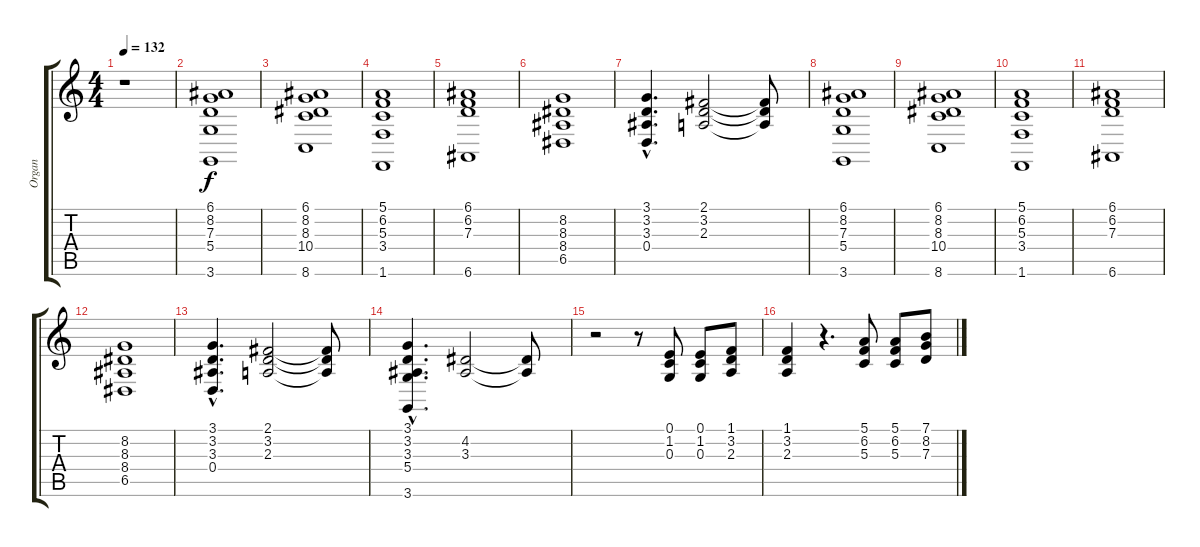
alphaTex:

\track ("Organ" "Organ") {instrument drawbarorgan}
\staff {score tabs}
\tuning (E4 B3 G3 D3 A2 E2) {hide}
\ts (4 4)
\tempo 132
\clef g2
\ks c
r.1{dy f} |
(6.1 8.2 7.3 5.4 3.6).1 |
(6.1 8.2 8.3 10.4 8.6).1 |
(5.1 6.2 5.3 3.4 1.6).1 |
(6.1 6.2 7.3 6.6).1 |
(8.2 8.3 8.4 6.5).1 |
(3.1{hac} 3.2{hac} 3.3{hac} 0.4).4{d} (2.1 3.2 2.3).2 (2.1{t} 3.2{t} 2.3{t}).8 |
(6.1 8.2 7.3 5.4 3.6).1 |
(6.1 8.2 8.3 10.4 8.6).1 |
(5.1 6.2 5.3 3.4 1.6).1 |
(6.1 6.2 7.3 6.6).1 |
(8.2 8.3 8.4 6.5).1 |
(3.1{hac} 3.2{hac} 3.3{hac} 0.4).4{d} (2.1 3.2 2.3).2 (2.1{t} 3.2{t} 2.3{t}).8 |
(3.1 3.2{hac} 3.3{hac} 5.4 3.6).4{d} (4.2 3.3).2 (4.2{t} 3.3{t}).8 |
r.2 r.8 (0.1 1.2 0.3).8 (0.1 1.2 0.3).8 (1.1 3.2 2.3).8 |
(1.1 3.2 2.3).4 r.4{d} (5.1 6.2 5.3).8 (5.1 6.2 5.3).8 (7.1 8.2 7.3).8
